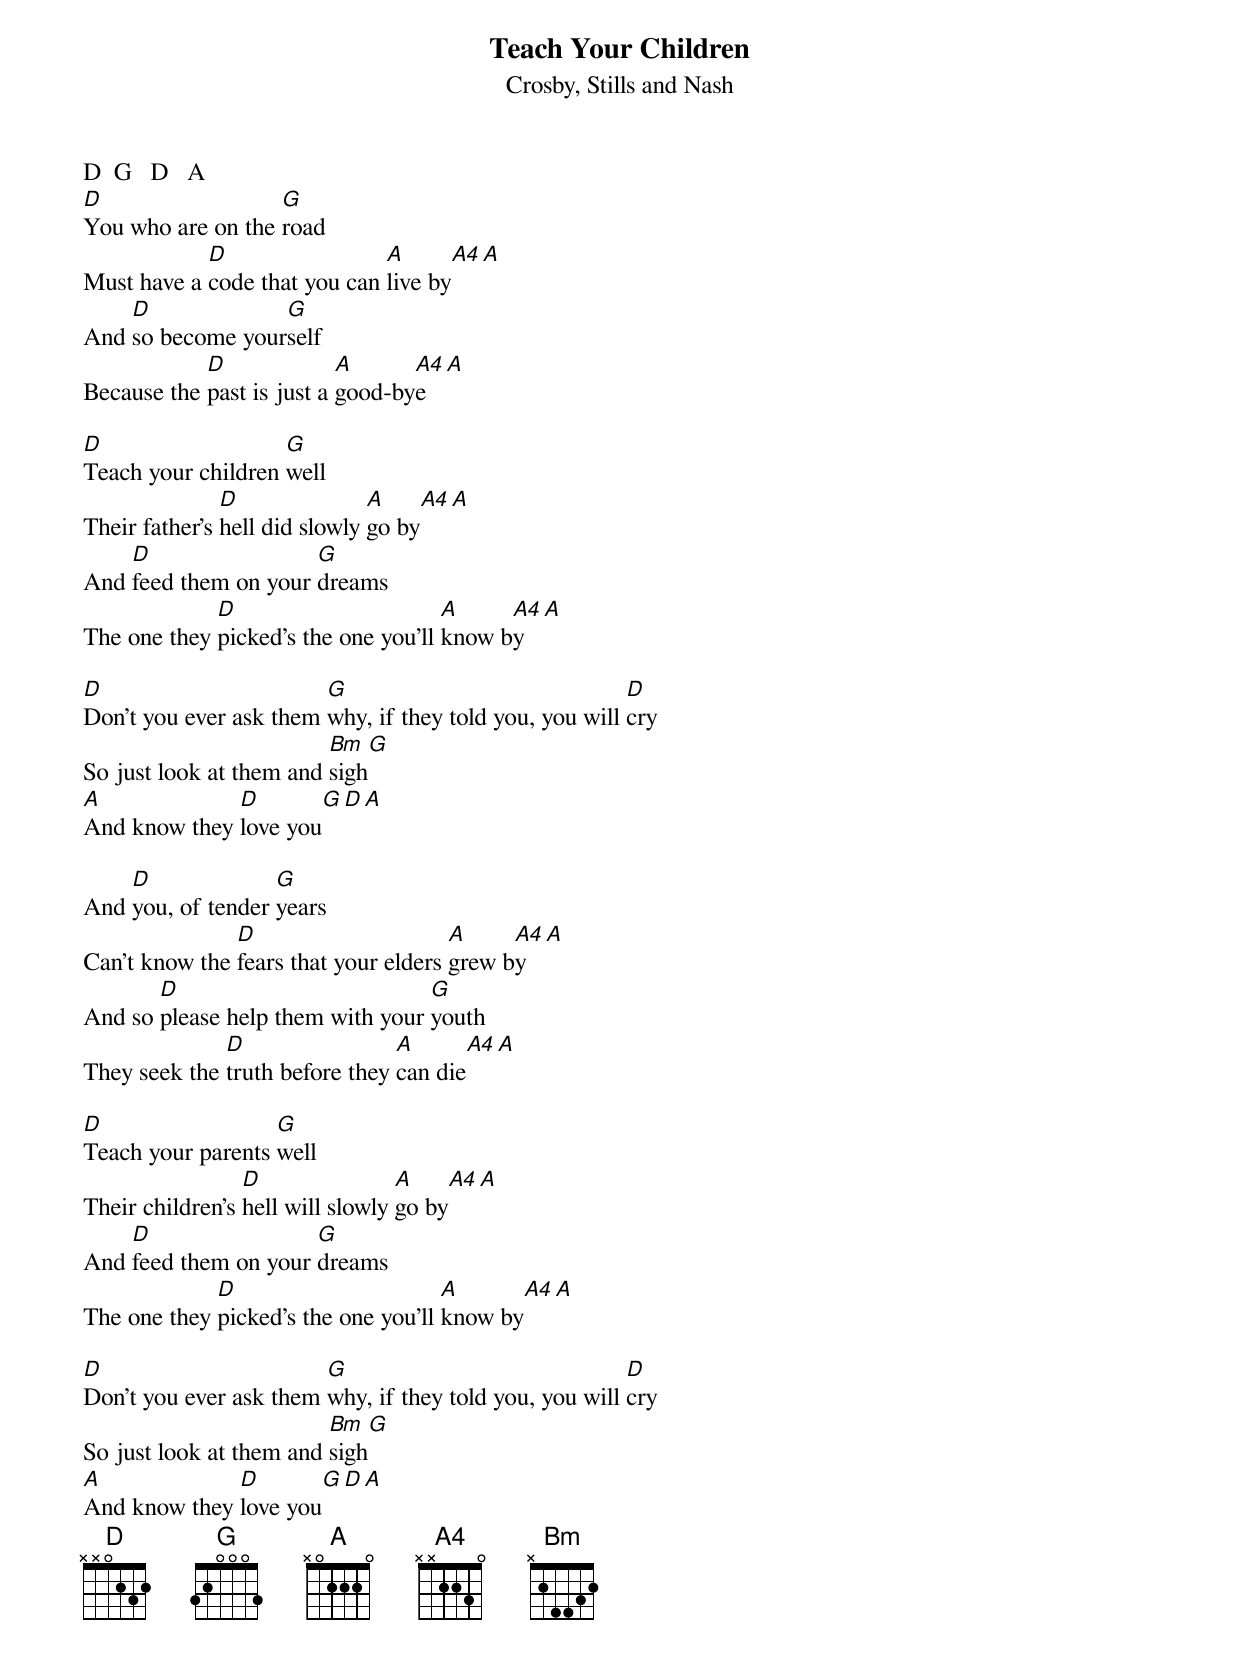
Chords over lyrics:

Teach Your Children
Crosby, Stills and Nash

D  G   D   A
D                  G
You who are on the road
            D                 A       A4  A
Must have a code that you can live by
    D             G
And so become yourself
            D              A      A4  A
Because the past is just a good-bye

D                   G
Teach your children well
               D               A     A4  A
Their father's hell did slowly go by
    D                 G
And feed them on your dreams
             D                       A     A4  A
The one they picked's the one you'll know by

D                       G                               D
Don't you ever ask them why, if they told you, you will cry
                         Bm  G
So just look at them and sigh
A             D        G  D  A
And know they love you

    D              G
And you, of tender years
               D                      A     A4  A
Can't know the fears that your elders grew by
       D                          G
And so please help them with your youth
              D                 A       A4  A
They seek the truth before they can die

D                  G
Teach your parents well
                 D                A     A4  A
Their children's hell will slowly go by
    D                 G
And feed them on your dreams
             D                       A       A4  A
The one they picked's the one you'll know by

D                       G                               D
Don't you ever ask them why, if they told you, you will cry
                         Bm  G
So just look at them and sigh
A             D       G  D  A
And know they love you
